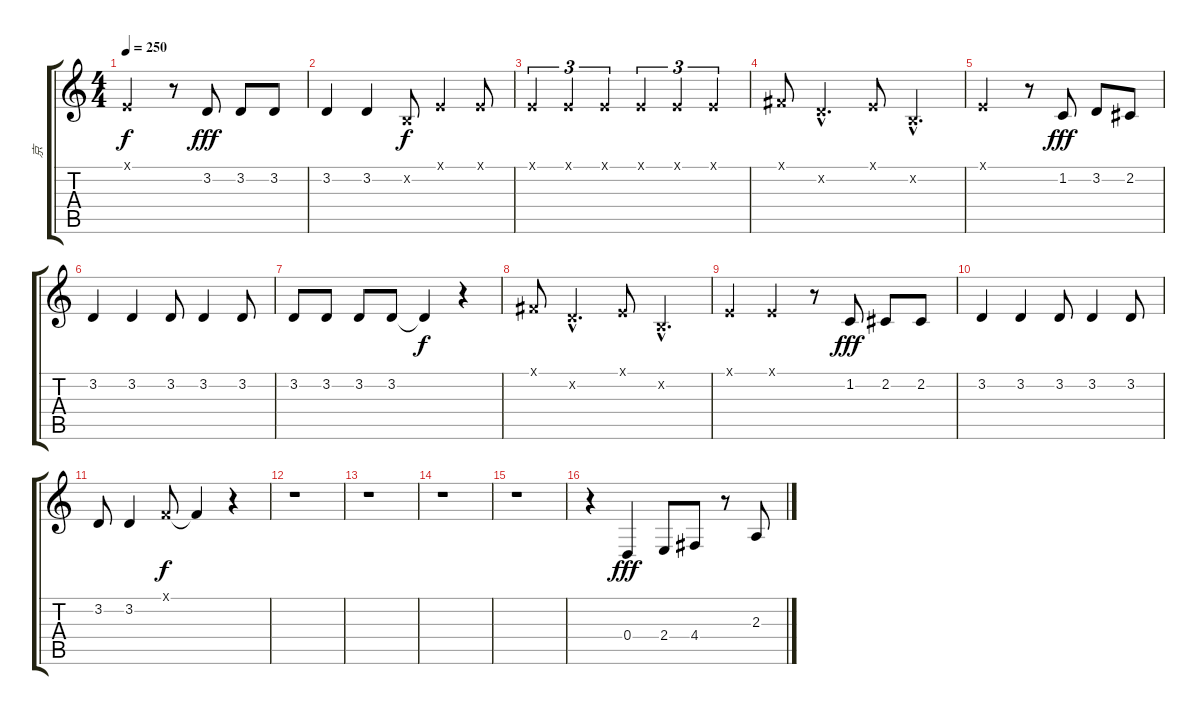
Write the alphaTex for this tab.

\track ("京" "京") {instrument harpsichord}
\staff {score tabs}
\tuning (E4 B3 G3 D3 A2 E2) {hide}
\ts (4 4)
\tempo 250
\clef g2
\ks c
0.1{x}.2{dy f} r.8 3.2.8{dy fff} 3.2.8 3.2.8 |
3.2.4 3.2.4 0.2{x}.8{dy f} 0.1{x}.4 0.1{x}.8 |
0.1{x}.4{tu (3 2)} 0.1{x}.4{tu (3 2)} 0.1{x}.4{tu (3 2)} 0.1{x}.4{tu (3 2)} 0.1{x}.4{tu (3 2)} 0.1{x}.4{tu (3 2)} |
2.1{x}.8 3.2{hac x}.4{d} 0.1{x}.8 0.2{hac x}.4{d} |
0.1{x}.2 r.8 1.2.8{dy fff} 3.2.8 2.2.8 |
3.2.4 3.2.4 3.2.8 3.2.4 3.2.8 |
3.2.8 3.2.8 3.2.8 3.2.8 3.2{t}.4{dy f} r.4 |
2.1{x}.8 3.2{hac x}.4{d} 0.1{x}.8 0.2{hac x}.4{d} |
0.1{x}.4 0.1{x}.4 r.8 1.2.8{dy fff} 2.2.8 2.2.8 |
3.2.4 3.2.4 3.2.8 3.2.4 3.2.8 |
3.2.8 3.2.4 1.1{x}.8{dy f} 1.1{t}.4 r.4 |
r.1 |
r.1 |
r.1 |
r.1 |
r.4 0.4.4{dy fff} 2.4.8 4.4.8 r.8 2.3.8
